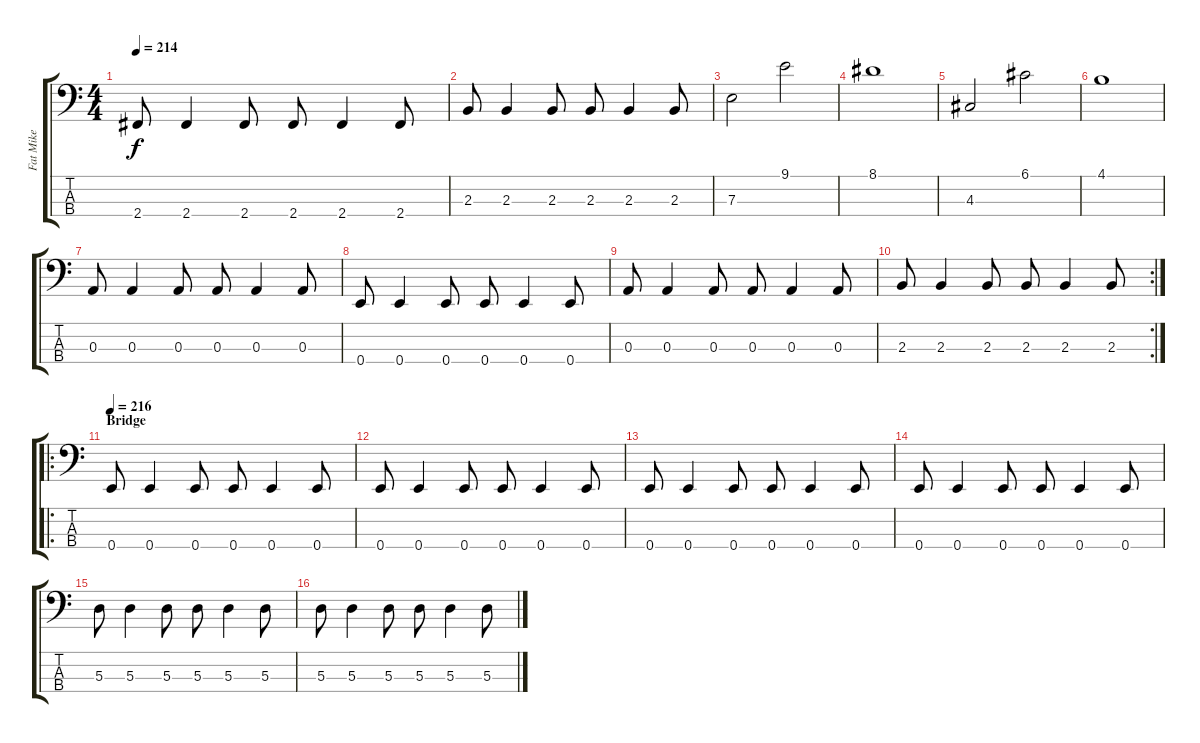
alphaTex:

\track ("Fat Mike" "Fat Mike") {instrument electricbasspick}
\staff {score tabs}
\tuning (G2 D2 A1 E1) {hide}
\ts (4 4)
\tempo 214
\clef f4
\ks c
2.4.8{dy f} 2.4.4 2.4.8 2.4.8 2.4.4 2.4.8 |
2.3.8 2.3.4 2.3.8 2.3.8 2.3.4 2.3.8 |
7.3.2 9.1.2 |
8.1.1 |
4.3.2 6.1.2 |
4.1.1 |
0.3.8 0.3.4 0.3.8 0.3.8 0.3.4 0.3.8 |
0.4.8 0.4.4 0.4.8 0.4.8 0.4.4 0.4.8 |
0.3.8 0.3.4 0.3.8 0.3.8 0.3.4 0.3.8 |
\rc 2
2.3.8 2.3.4 2.3.8 2.3.8 2.3.4 2.3.8 |
\ro
\section ("" "Bridge")
\tempo 216
0.4.8 0.4.4 0.4.8 0.4.8 0.4.4 0.4.8 |
0.4.8 0.4.4 0.4.8 0.4.8 0.4.4 0.4.8 |
0.4.8 0.4.4 0.4.8 0.4.8 0.4.4 0.4.8 |
0.4.8 0.4.4 0.4.8 0.4.8 0.4.4 0.4.8 |
5.3.8 5.3.4 5.3.8 5.3.8 5.3.4 5.3.8 |
5.3.8 5.3.4 5.3.8 5.3.8 5.3.4 5.3.8
